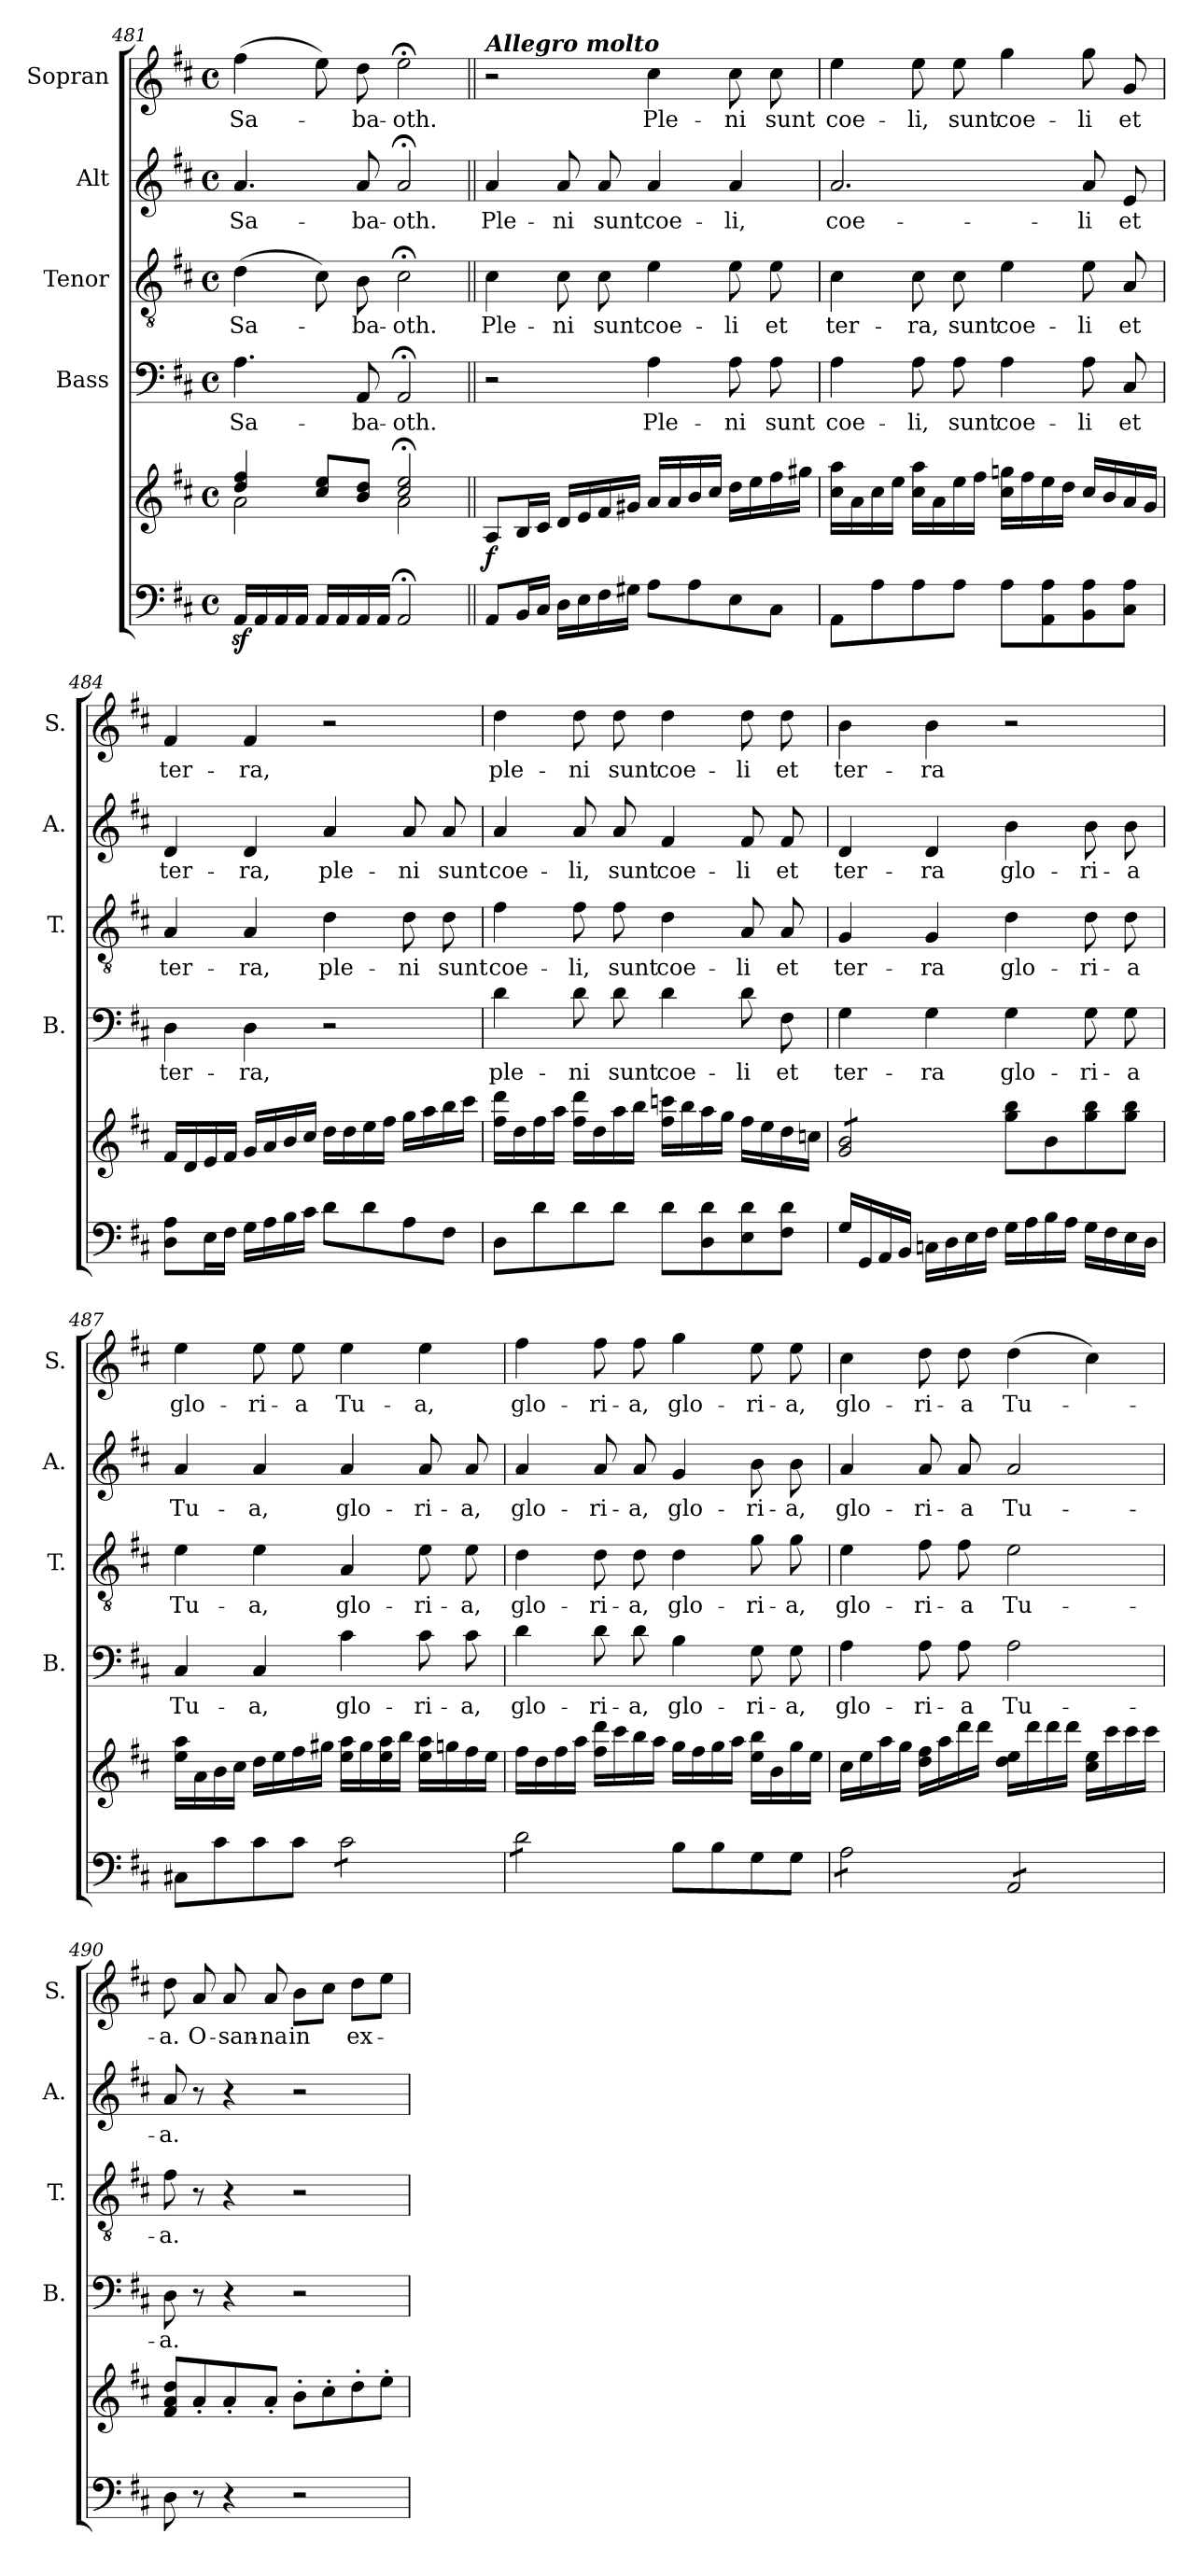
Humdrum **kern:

**kern	**kern	**dynam	**kern	**text	**kern	**text	**kern	**text	**kern	**text
*part5	*part5	*part5	*part4	*part4	*part3	*part3	*part2	*part2	*part1	*part1
*staff6	*staff5	*staff5/6	*staff4	*staff4	*staff3	*staff3	*staff2	*staff2	*staff1	*staff1
*	*	*	*I"Bass	*	*I"Tenor	*	*I"Alt	*	*I"Sopran	*
*	*	*	*I'B.	*	*I'T.	*	*I'A.	*	*I'S.	*
*clefF4	*clefG2	*	*clefF4	*	*clefGv2	*	*clefG2	*	*clefG2	*
*k[f#c#]	*k[f#c#]	*	*k[f#c#]	*	*k[f#c#]	*	*k[f#c#]	*	*k[f#c#]	*
*D:	*D:	*	*D:	*	*D:	*	*D:	*	*D:	*
*M4/4	*M4/4	*	*M4/4	*	*M4/4	*	*M4/4	*	*M4/4	*
*met(c)	*met(c)	*	*met(c)	*	*met(c)	*	*met(c)	*	*met(c)	*
=481	=481	=481	=481	=481	=481	=481	=481	=481	=481	=481
*	*^	*	*	*	*	*	*	*	*	*
!	!	!	!	!	!LO:LY:b	!	!LO:LY:b	!	!LO:LY:b	!	!LO:LY:b
16AAz</LL	4dd/ 4ff#/	2a\	.	4.A\	Sa-	(>4d\	Sa-	4.a/	Sa-	(>4ff#\	Sa-
16AA/	.	.	.	.	.	.	.	.	.	.	.
16AA/	.	.	.	.	.	.	.	.	.	.	.
16AA/JJ	.	.	.	.	.	.	.	.	.	.	.
16AA/LL	8cc#/ 8ee/L	.	.	.	.	8c#\)	.	.	.	8ee\)	.
16AA/	.	.	.	.	.	.	.	.	.	.	.
!	!	!	!	!	!LO:LY:b	!	!LO:LY:b	!	!LO:LY:b	!	!LO:LY:b
16AA/	8b/ 8dd/J	.	.	8AA/	-ba-	8B\	-ba-	8a/	-ba-	8dd\	-ba-
16AA/JJ	.	.	.	.	.	.	.	.	.	.	.
!	!	!	!	!	!LO:LY:b	!	!LO:LY:b	!	!LO:LY:b	!	!LO:LY:b
2AA;</	2cc#/;< 2ee/;<	2a\	.	2AA;</	-oth.	2c#;<\	-oth.	2a;</	-oth.	2ee;<\	-oth.
!!LO:PB:g=z
=482||	=482||	=482||	=482||	=482||	=482||	=482||	=482||	=482||	=482||	=482||	=482||
!	!	!	!	!	!	!	!	!	!	!LO:TX:a:Bi:t=Allegro molto	!
!	!	!	!LO:DY:b	!	!	!	!LO:LY:b	!	!LO:LY:b	!	!
*	*v	*v	*	*	*	*	*	*	*	*	*
8AA/L	8A/L	f	2r	.	4c#\	Ple-	4a/	Ple-	2r	.
16BB/L	16B/L	.	.	.	.	.	.	.	.	.
16C#/JJ	16c#/JJ	.	.	.	.	.	.	.	.	.
!	!	!	!	!	!	!LO:LY:b	!	!LO:LY:b	!	!
16D\LL	16d/LL	.	.	.	8c#\	-ni	8a/	-ni	.	.
16E\	16e/	.	.	.	.	.	.	.	.	.
!	!	!	!	!	!	!LO:LY:b	!	!LO:LY:b	!	!
16F#\	16f#/	.	.	.	8c#\	sunt	8a/	sunt	.	.
16G#X\JJ	16g#X/JJ	.	.	.	.	.	.	.	.	.
!	!	!	!	!LO:LY:b	!	!LO:LY:b	!	!LO:LY:b	!	!LO:LY:b
8A\L	16a/LL	.	4A\	Ple-	4e\	coe-	4a/	coe-	4cc#\	Ple-
.	16a/	.	.	.	.	.	.	.	.	.
8A\	16b/	.	.	.	.	.	.	.	.	.
.	16cc#/JJ	.	.	.	.	.	.	.	.	.
!	!	!	!	!LO:LY:b	!	!LO:LY:b	!	!LO:LY:b	!	!LO:LY:b
8E\	16dd\LL	.	8A\	-ni	8e\	-li	4a/	-li,	8cc#\	-ni
.	16ee\	.	.	.	.	.	.	.	.	.
!	!	!	!	!LO:LY:b	!	!LO:LY:b	!	!	!	!LO:LY:b
8C#\J	16ff#\	.	8A\	sunt	8e\	et	.	.	8cc#\	sunt
.	16gg#X\JJ	.	.	.	.	.	.	.	.	.
=483	=483	=483	=483	=483	=483	=483	=483	=483	=483	=483
!	!	!	!	!LO:LY:b	!	!LO:LY:b	!	!LO:LY:b	!	!LO:LY:b
8AA\L	16cc#\ 16aa\LL	.	4A\	coe-	4c#\	ter-	2.a/	coe-	4ee\	coe-
.	16a\	.	.	.	.	.	.	.	.	.
8A\	16cc#\	.	.	.	.	.	.	.	.	.
.	16ee\JJ	.	.	.	.	.	.	.	.	.
!	!	!	!	!LO:LY:b	!	!LO:LY:b	!	!	!	!LO:LY:b
8A\	16cc#\ 16aa\LL	.	8A\	-li,	8c#\	-ra,	.	.	8ee\	-li,
.	16a\	.	.	.	.	.	.	.	.	.
!	!	!	!	!LO:LY:b	!	!LO:LY:b	!	!	!	!LO:LY:b
8A\J	16ee\	.	8A\	sunt	8c#\	sunt	.	.	8ee\	sunt
.	16ff#\JJ	.	.	.	.	.	.	.	.	.
!	!	!	!	!LO:LY:b	!	!LO:LY:b	!	!	!	!LO:LY:b
8A\L	16cc#\ 16ggn\LL	.	4A\	coe-	4e\	coe-	.	.	4gg\	coe-
.	16ff#\	.	.	.	.	.	.	.	.	.
8AA\ 8A\	16ee\	.	.	.	.	.	.	.	.	.
.	16dd\JJ	.	.	.	.	.	.	.	.	.
!	!	!	!	!LO:LY:b	!	!LO:LY:b	!	!LO:LY:b	!	!LO:LY:b
8BB\ 8A\	16cc#/LL	.	8A\	-li	8e\	-li	8a/	-li	8gg\	-li
.	16b/	.	.	.	.	.	.	.	.	.
!	!	!	!	!LO:LY:b	!	!LO:LY:b	!	!LO:LY:b	!	!LO:LY:b
8C#\ 8A\J	16a/	.	8C#/	et	8A/	et	8e/	et	8g/	et
.	16g/JJ	.	.	.	.	.	.	.	.	.
=484	=484	=484	=484	=484	=484	=484	=484	=484	=484	=484
!	!	!	!	!LO:LY:b	!	!LO:LY:b	!	!LO:LY:b	!	!LO:LY:b
8D\ 8A\L	16f#/LL	.	4D\	ter-	4A/	ter-	4d/	ter-	4f#/	ter-
.	16d/	.	.	.	.	.	.	.	.	.
16E\L	16e/	.	.	.	.	.	.	.	.	.
16F#\JJ	16f#/JJ	.	.	.	.	.	.	.	.	.
!	!	!	!	!LO:LY:b	!	!LO:LY:b	!	!LO:LY:b	!	!LO:LY:b
16G\LL	16g/LL	.	4D\	-ra,	4A/	-ra,	4d/	-ra,	4f#/	-ra,
16A\	16a/	.	.	.	.	.	.	.	.	.
16B\	16b/	.	.	.	.	.	.	.	.	.
16c#\JJ	16cc#/JJ	.	.	.	.	.	.	.	.	.
!	!	!	!	!	!	!LO:LY:b	!	!LO:LY:b	!	!
8d\L	16dd\LL	.	2r	.	4d\	ple-	4a/	ple-	2r	.
.	16dd\	.	.	.	.	.	.	.	.	.
8d\	16ee\	.	.	.	.	.	.	.	.	.
.	16ff#\JJ	.	.	.	.	.	.	.	.	.
!	!	!	!	!	!	!LO:LY:b	!	!LO:LY:b	!	!
8A\	16gg\LL	.	.	.	8d\	-ni	8a/	-ni	.	.
.	16aa\	.	.	.	.	.	.	.	.	.
!	!	!	!	!	!	!LO:LY:b	!	!LO:LY:b	!	!
8F#\J	16bb\	.	.	.	8d\	sunt	8a/	sunt	.	.
.	16ccc#\JJ	.	.	.	.	.	.	.	.	.
!!LO:LB:g=z
=485	=485	=485	=485	=485	=485	=485	=485	=485	=485	=485
!	!	!	!	!LO:LY:b	!	!LO:LY:b	!	!LO:LY:b	!	!LO:LY:b
8D\L	16ff#\ 16ddd\LL	.	4d\	ple-	4f#\	coe-	4a/	coe-	4dd\	ple-
.	16dd\	.	.	.	.	.	.	.	.	.
8d\	16ff#\	.	.	.	.	.	.	.	.	.
.	16aa\JJ	.	.	.	.	.	.	.	.	.
!	!	!	!	!LO:LY:b	!	!LO:LY:b	!	!LO:LY:b	!	!LO:LY:b
8d\	16ff#\ 16ddd\LL	.	8d\	-ni	8f#\	-li,	8a/	-li,	8dd\	-ni
.	16dd\	.	.	.	.	.	.	.	.	.
!	!	!	!	!LO:LY:b	!	!LO:LY:b	!	!LO:LY:b	!	!LO:LY:b
8d\J	16aa\	.	8d\	sunt	8f#\	sunt	8a/	sunt	8dd\	sunt
.	16bb\JJ	.	.	.	.	.	.	.	.	.
!	!	!	!	!LO:LY:b	!	!LO:LY:b	!	!LO:LY:b	!	!LO:LY:b
8d\L	16ff#\ 16cccn\LL	.	4d\	coe-	4d\	coe-	4f#/	coe-	4dd\	coe-
.	16bb\	.	.	.	.	.	.	.	.	.
8D\ 8d\	16aa\	.	.	.	.	.	.	.	.	.
.	16gg\JJ	.	.	.	.	.	.	.	.	.
!	!	!	!	!LO:LY:b	!	!LO:LY:b	!	!LO:LY:b	!	!LO:LY:b
8E\ 8d\	16ff#\LL	.	8d\	-li	8A/	-li	8f#/	-li	8dd\	-li
.	16ee\	.	.	.	.	.	.	.	.	.
!	!	!	!	!LO:LY:b	!	!LO:LY:b	!	!LO:LY:b	!	!LO:LY:b
8F#\ 8d\J	16dd\	.	8F#\	et	8A/	et	8f#/	et	8dd\	et
.	16ccn\JJ	.	.	.	.	.	.	.	.	.
=486	=486	=486	=486	=486	=486	=486	=486	=486	=486	=486
!	!LO:TX:b:B:t=....	!	!	!	!	!	!	!	!	!
!	!	!	!	!LO:LY:b	!	!LO:LY:b	!	!LO:LY:b	!	!LO:LY:b
*	*tremolo	*	*	*	*	*	*	*	*	*
16G/LL	8g/ 8b/L	.	4G\	ter-	4G/	ter-	4d/	ter-	4b\	ter-
16GG/	.	.	.	.	.	.	.	.	.	.
16AA/	8g/ 8b/	.	.	.	.	.	.	.	.	.
16BB/JJ	.	.	.	.	.	.	.	.	.	.
!	!	!	!	!LO:LY:b	!	!LO:LY:b	!	!LO:LY:b	!	!LO:LY:b
16Cn\LL	8g/ 8b/	.	4G\	-ra	4G/	-ra	4d/	-ra	4b\	-ra
16D\	.	.	.	.	.	.	.	.	.	.
16E\	8g/ 8b/J	.	.	.	.	.	.	.	.	.
*	*Xtremolo	*	*	*	*	*	*	*	*	*
16F#\JJ	.	.	.	.	.	.	.	.	.	.
!	!	!	!	!LO:LY:b	!	!LO:LY:b	!	!LO:LY:b	!	!
16G\LL	8gg\ 8bb\L	.	4G\	glo-	4d\	glo-	4b\	glo-	2r	.
16A\	.	.	.	.	.	.	.	.	.	.
16B\	8b\	.	.	.	.	.	.	.	.	.
16A\JJ	.	.	.	.	.	.	.	.	.	.
!	!	!	!	!LO:LY:b	!	!LO:LY:b	!	!LO:LY:b	!	!
16G\LL	8gg\ 8bb\	.	8G\	-ri-	8d\	-ri-	8b\	-ri-	.	.
16F#\	.	.	.	.	.	.	.	.	.	.
!	!	!	!	!LO:LY:b	!	!LO:LY:b	!	!LO:LY:b	!	!
16E\	8gg\ 8bb\J	.	8G\	-a	8d\	-a	8b\	-a	.	.
16D\JJ	.	.	.	.	.	.	.	.	.	.
=487	=487	=487	=487	=487	=487	=487	=487	=487	=487	=487
!	!	!	!	!LO:LY:b	!	!LO:LY:b	!	!LO:LY:b	!	!LO:LY:b
8C#X\L	16ee\ 16aa\LL	.	4C#/	Tu-	4e\	Tu-	4a/	Tu-	4ee\	glo-
.	16a\	.	.	.	.	.	.	.	.	.
8c#\	16b\	.	.	.	.	.	.	.	.	.
.	16cc#\JJ	.	.	.	.	.	.	.	.	.
!	!	!	!	!LO:LY:b	!	!LO:LY:b	!	!LO:LY:b	!	!LO:LY:b
8c#\	16dd\LL	.	4C#/	-a,	4e\	-a,	4a/	-a,	8ee\	-ri-
.	16ee\	.	.	.	.	.	.	.	.	.
!	!	!	!	!	!	!	!	!	!	!LO:LY:b
8c#\J	16ff#\	.	.	.	.	.	.	.	8ee\	-a
.	16gg#X\JJ	.	.	.	.	.	.	.	.	.
!	!	!	!	!LO:LY:b	!	!LO:LY:b	!	!LO:LY:b	!	!LO:LY:b
*tremolo	*	*	*	*	*	*	*	*	*	*
8c#\L	16ee\ 16aa\LL	.	4c#\	glo-	4A/	glo-	4a/	glo-	4ee\	Tu-
.	16gg#\	.	.	.	.	.	.	.	.	.
8c#\	16ee\ 16aa\	.	.	.	.	.	.	.	.	.
.	16bb\JJ	.	.	.	.	.	.	.	.	.
!	!	!	!	!LO:LY:b	!	!LO:LY:b	!	!LO:LY:b	!	!LO:LY:b
8c#\	16ee\ 16aa\LL	.	8c#\	-ri-	8e\	-ri-	8a/	-ri-	4ee\	-a,
.	16ggn\	.	.	.	.	.	.	.	.	.
!	!	!	!	!LO:LY:b	!	!LO:LY:b	!	!LO:LY:b	!	!
8c#\J	16ff#\	.	8c#\	-a,	8e\	-a,	8a/	-a,	.	.
.	16ee\JJ	.	.	.	.	.	.	.	.	.
!!LO:PB:g=z
=488	=488	=488	=488	=488	=488	=488	=488	=488	=488	=488
!	!	!	!	!LO:LY:b	!	!LO:LY:b	!	!LO:LY:b	!	!LO:LY:b
8d\L	16ff#\LL	.	4d\	glo-	4d\	glo-	4a/	glo-	4ff#\	glo-
.	16dd\	.	.	.	.	.	.	.	.	.
8d\	16ff#\	.	.	.	.	.	.	.	.	.
.	16aa\JJ	.	.	.	.	.	.	.	.	.
!	!	!	!	!LO:LY:b	!	!LO:LY:b	!	!LO:LY:b	!	!LO:LY:b
8d\	16ff#\ 16ddd\LL	.	8d\	-ri-	8d\	-ri-	8a/	-ri-	8ff#\	-ri-
.	16ccc#\	.	.	.	.	.	.	.	.	.
!	!	!	!	!LO:LY:b	!	!LO:LY:b	!	!LO:LY:b	!	!LO:LY:b
8d\J	16bb\	.	8d\	-a,	8d\	-a,	8a/	-a,	8ff#\	-a,
*Xtremolo	*	*	*	*	*	*	*	*	*	*
.	16aa\JJ	.	.	.	.	.	.	.	.	.
!	!	!	!	!LO:LY:b	!	!LO:LY:b	!	!LO:LY:b	!	!LO:LY:b
8B\L	16gg\LL	.	4B\	glo-	4d\	glo-	4g/	glo-	4gg\	glo-
.	16ff#\	.	.	.	.	.	.	.	.	.
8B\	16gg\	.	.	.	.	.	.	.	.	.
.	16aa\JJ	.	.	.	.	.	.	.	.	.
!	!	!	!	!LO:LY:b	!	!LO:LY:b	!	!LO:LY:b	!	!LO:LY:b
8G\	16ee\ 16bb\LL	.	8G\	-ri-	8g\	-ri-	8b\	-ri-	8ee\	-ri-
.	16b\	.	.	.	.	.	.	.	.	.
!	!	!	!	!LO:LY:b	!	!LO:LY:b	!	!LO:LY:b	!	!LO:LY:b
8G\J	16gg\	.	8G\	-a,	8g\	-a,	8b\	-a,	8ee\	-a,
.	16ee\JJ	.	.	.	.	.	.	.	.	.
=489	=489	=489	=489	=489	=489	=489	=489	=489	=489	=489
!	!	!	!	!LO:LY:b	!	!LO:LY:b	!	!LO:LY:b	!	!LO:LY:b
*tremolo	*	*	*	*	*	*	*	*	*	*
8A\L	16cc#\LL	.	4A\	glo-	4e\	glo-	4a/	glo-	4cc#\	glo-
.	16ee\	.	.	.	.	.	.	.	.	.
8A\	16aa\	.	.	.	.	.	.	.	.	.
.	16gg\JJ	.	.	.	.	.	.	.	.	.
!	!	!	!	!LO:LY:b	!	!LO:LY:b	!	!LO:LY:b	!	!LO:LY:b
8A\	16dd\ 16ff#\LL	.	8A\	-ri-	8f#\	-ri-	8a/	-ri-	8dd\	-ri-
.	16aa\	.	.	.	.	.	.	.	.	.
!	!	!	!	!LO:LY:b	!	!LO:LY:b	!	!LO:LY:b	!	!LO:LY:b
8A\J	16ddd\	.	8A\	-a	8f#\	-a	8a/	-a	8dd\	-a
.	16ddd\JJ	.	.	.	.	.	.	.	.	.
!	!	!	!	!LO:LY:b	!	!LO:LY:b	!	!LO:LY:b	!	!LO:LY:b
8AA/L	16dd\ 16ee\LL	.	2A\	Tu-	2e\	Tu-	2a/	Tu-	(>4dd\	Tu-
.	16ddd\	.	.	.	.	.	.	.	.	.
8AA/	16ddd\	.	.	.	.	.	.	.	.	.
.	16ddd\JJ	.	.	.	.	.	.	.	.	.
8AA/	16cc#\ 16ee\LL	.	.	.	.	.	.	.	4cc#\)	.
.	16ccc#\	.	.	.	.	.	.	.	.	.
8AA/J	16ccc#\	.	.	.	.	.	.	.	.	.
*Xtremolo	*	*	*	*	*	*	*	*	*	*
.	16ccc#\JJ	.	.	.	.	.	.	.	.	.
=490	=490	=490	=490	=490	=490	=490	=490	=490	=490	=490
!	!	!	!	!LO:LY:b	!	!LO:LY:b	!	!LO:LY:b	!	!LO:LY:b
8D\	8f#/ 8a/ 8dd/L	.	8D\	-a.	8f#\	-a.	8a/	-a.	8dd\	-a.
!	!	!	!	!	!	!	!	!	!	!LO:LY:b
8r	8a'</	.	8r	.	8r	.	8r	.	8a/	O-
!	!	!	!	!	!	!	!	!	!	!LO:LY:b
4r	8a'</	.	4r	.	4r	.	4r	.	8a/	-san-
!	!	!	!	!	!	!	!	!	!	!LO:LY:b
.	8a'</J	.	.	.	.	.	.	.	8a/	-na
!	!	!	!	!	!	!	!	!	!	!LO:LY:b
2r	8b'>\L	.	2r	.	2r	.	2r	.	8b\L	in
.	8cc#'>\	.	.	.	.	.	.	.	8cc#\J	.
!	!	!	!	!	!	!	!	!	!	!LO:LY:b
.	8dd'>\	.	.	.	.	.	.	.	8dd\L	ex-
.	8ee'>\J	.	.	.	.	.	.	.	8ee\J	.
=	=	=	=	=	=	=	=	=	=	=
*-	*-	*-	*-	*-	*-	*-	*-	*-	*-	*-
